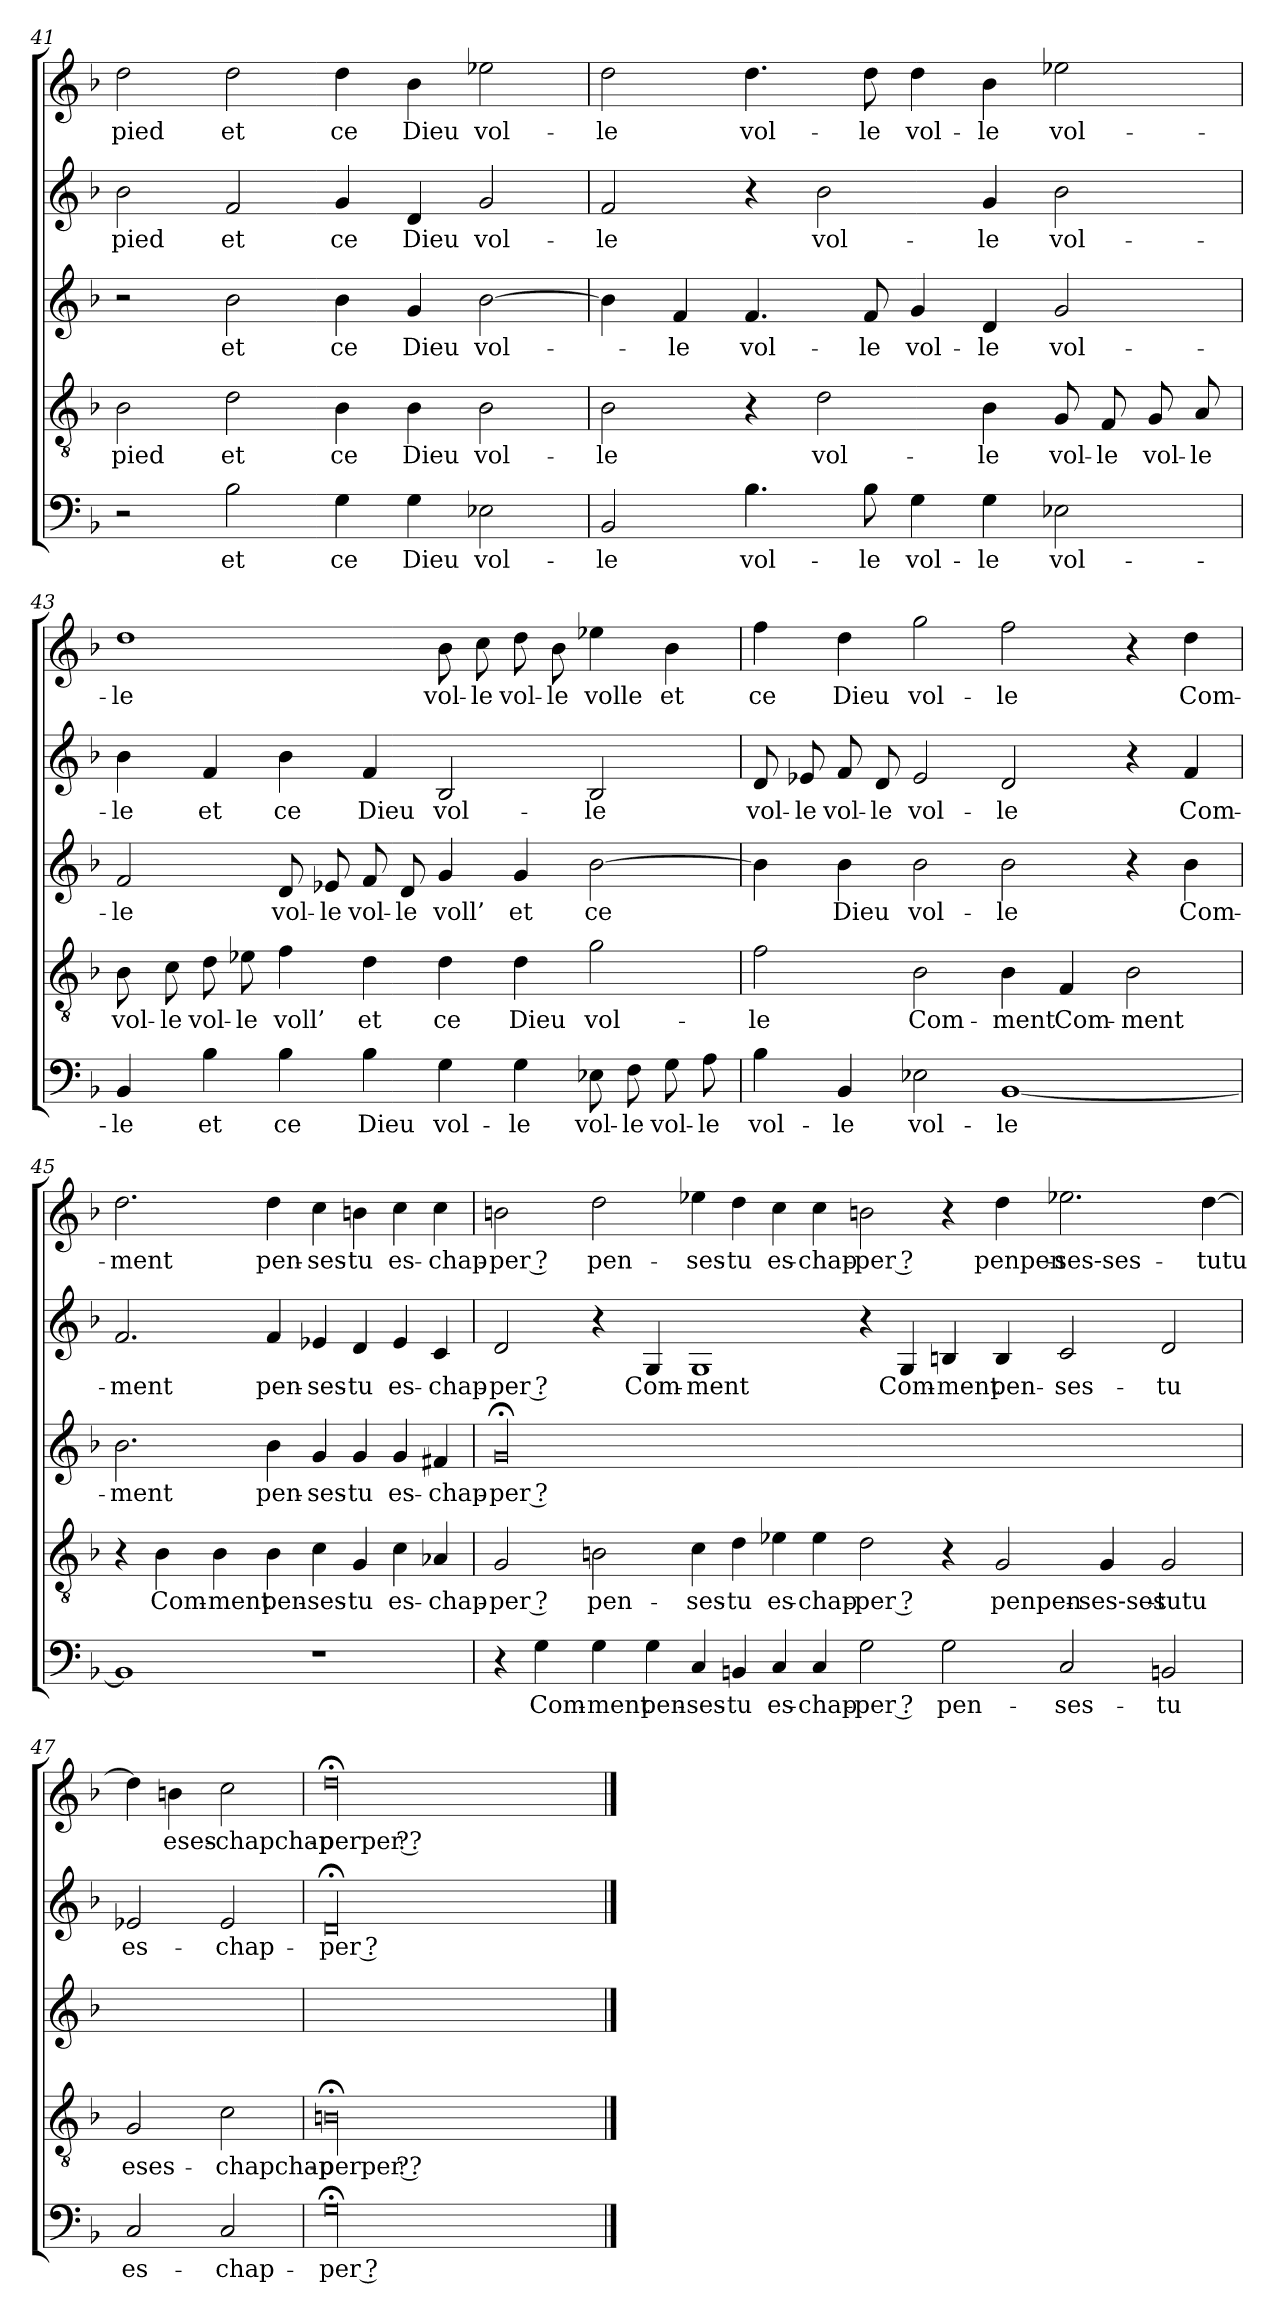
**kern	**text	**kern	**text	**kern	**text	**kern	**text	**kern	**text
*part5	*part5	*part4	*part4	*part3	*part3	*part2	*part2	*part1	*part1
*staff5	*staff5	*staff4	*staff4	*staff3	*staff3	*staff2	*staff2	*staff1	*staff1
*clefF4	*	*clefGv2	*	*clefG2	*	*clefG2	*	*clefG2	*
*k[b-]	*	*k[b-]	*	*k[b-]	*	*k[b-]	*	*k[b-]	*
=41	=41	=41	=41	=41	=41	=41	=41	=41	=41
2r	.	2B-	pied	2r	.	2b-	pied	2dd	pied
2B-	et	2d	et	2b-	et	2f	et	2dd	et
4G	ce	4B-	ce	4b-	ce	4g	ce	4dd	ce
4G	Dieu	4B-	Dieu	4g	Dieu	4d	Dieu	4b-	Dieu
2E-X	vol-	2B-	vol-	[2b-	vol-	2g	vol-	2ee-X	vol-
=42	=42	=42	=42	=42	=42	=42	=42	=42	=42
2BB-	-le	2B-	-le	4b-]	.	2f	-le	2dd	-le
.	.	.	.	4f	-le	.	.	.	.
4.B-	vol-	4r	.	4.f	vol-	4r	.	4.dd	vol-
.	.	2d	vol-	.	.	2b-	vol-	.	.
8B-	-le	.	.	8f	-le	.	.	8dd	-le
4G	vol-	.	.	4g	vol-	.	.	4dd	vol-
4G	-le	4B-	-le	4d	-le	4g	-le	4b-	-le
2E-X	vol-	8G	vol-	2g	vol-	2b-	vol-	2ee-X	vol-
.	.	8F	-le	.	.	.	.	.	.
.	.	8G	vol-	.	.	.	.	.	.
.	.	8A	-le	.	.	.	.	.	.
!!LO:LB:g=z
=43	=43	=43	=43	=43	=43	=43	=43	=43	=43
4BB-	-le	8B-	vol-	2f	-le	4b-	-le	1dd	-le
.	.	8c	-le	.	.	.	.	.	.
4B-	et	8d	vol-	.	.	4f	et	.	.
.	.	8e-X	-le	.	.	.	.	.	.
4B-	ce	4f	voll’	8d	vol-	4b-	ce	.	.
.	.	.	.	8e-X	-le	.	.	.	.
4B-	Dieu	4d	et	8f	vol-	4f	Dieu	.	.
.	.	.	.	8d	-le	.	.	.	.
4G	vol-	4d	ce	4g	voll’	2B-	vol-	8b-	vol-
.	.	.	.	.	.	.	.	8cc	-le
4G	-le	4d	Dieu	4g	et	.	.	8dd	vol-
.	.	.	.	.	.	.	.	8b-	-le
8E-X	vol-	2g	vol-	[2b-	ce	2B-	-le	4ee-X	volle
8F	-le	.	.	.	.	.	.	.	.
8G	vol-	.	.	.	.	.	.	4b-	et
8A	-le	.	.	.	.	.	.	.	.
=44	=44	=44	=44	=44	=44	=44	=44	=44	=44
4B-	vol-	2f	-le	4b-]	.	8d	vol-	4ff	ce
.	.	.	.	.	.	8e-X	-le	.	.
4BB-	-le	.	.	4b-	Dieu	8f	vol-	4dd	Dieu
.	.	.	.	.	.	8d	-le	.	.
2E-X	vol-	2B-	Com-	2b-	vol-	2e-	vol-	2gg	vol-
[1BB-	-le	4B-	-ment	2b-	-le	2d	-le	2ff	-le
.	.	4F	Com-	.	.	.	.	.	.
.	.	2B-	-ment	4r	.	4r	.	4r	.
.	.	.	.	4b-	Com-	4f	Com-	4dd	Com-
=45	=45	=45	=45	=45	=45	=45	=45	=45	=45
1BB-]	.	4r	.	2.b-	-ment	2.f	-ment	2.dd	-ment
.	.	4B-	Com-	.	.	.	.	.	.
.	.	4B-	-ment	.	.	.	.	.	.
.	.	4B-	pen-	4b-	pen-	4f	pen-	4dd	pen-
1r	.	4c	-ses-	4g	-ses-	4e-X	-ses-	4cc	-ses-
.	.	4G	tu	4g	tu	4d	tu	4bn	tu
.	.	4c	es-	4g	es-	4e-	es-	4cc	es-
.	.	4A-X	-chap-	4f#X	-chap-	4c	-chap-	4cc	-chap-
!!LO:LB:g=z
=46	=46	=46	=46	=46	=46	=46	=46	=46	=46
4r	.	2G	-per ?	00g;<	-per ?	2d	-per ?	2bn	-per ?
4G	Com-	.	.	.	.	.	.	.	.
4G	-ment	2Bn	pen-	.	.	4r	.	2dd	pen-
4G	pen-	.	.	.	.	4G	Com-	.	.
4C	-ses-	4c	-ses-	.	.	1G	-ment	4ee-X	-ses-
4BBn	tu	4d	tu	.	.	.	.	4dd	tu
4C	es-	4e-X	es-	.	.	.	.	4cc	es-
4C	-chap-	4e-	-chap-	.	.	.	.	4cc	-chap-
2G	-per ?	2d	-per ?	.	.	4r	.	2bn	-per ?
.	.	.	.	.	.	4G	Com-	.	.
2G	pen-	4r	.	.	.	4Bn	-ment	4r	.
.	.	2G	penpen-	.	.	4B	pen-	4dd	penpen-
2C	-ses-	.	.	.	.	2c	-ses-	2.ee-X	-ses-ses-
.	.	4G	-ses-ses-	.	.	.	.	.	.
2BBn	tu	2G	tutu	.	.	2d	tu	.	.
.	.	.	.	.	.	.	.	[4dd	tutu
=47	=47	=47	=47	=47	=47	=47	=47	=47	=47
2C	es-	2G	eses-	1ryy	.	2e-X	es-	4dd]	.
.	.	.	.	.	.	.	.	4bn	eses-
2C	-chap-	2c	-chapchap-	.	.	2e-	-chap-	2cc	-chapchap-
=48	=48	=48	=48	=48	=48	=48	=48	=48	=48
00G;<	-per ?	00Bn;<	-perper ??	1ryy	.	00d;<	-per ?	00dd;<	-perper ??
.	.	.	.	0.ryy	.	.	.	.	.
==	==	==	==	==	==	==	==	==	==
*-	*-	*-	*-	*-	*-	*-	*-	*-	*-
